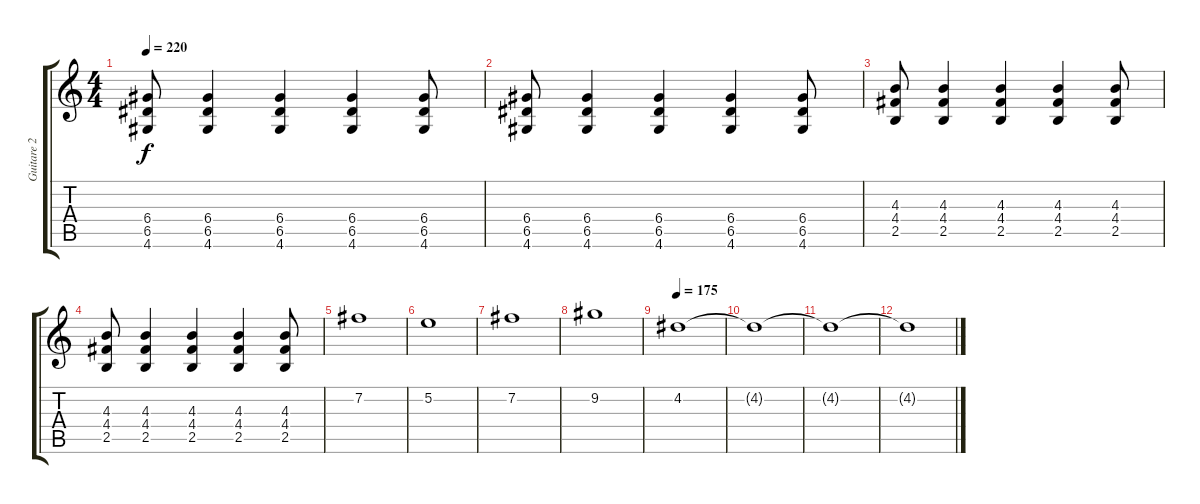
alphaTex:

\track ("Guitare 2" "Guitare 2") {instrument distortionguitar}
\staff {score tabs}
\tuning (E4 B3 G3 D3 A2 E2) {hide}
\ts (4 4)
\tempo 220
\clef g2
\ks c
(6.4 6.5 4.6).8{dy f} (6.4 6.5 4.6).4 (6.4 6.5 4.6).4 (6.4 6.5 4.6).4 (6.4 6.5 4.6).8 |
(6.4 6.5 4.6).8 (6.4 6.5 4.6).4 (6.4 6.5 4.6).4 (6.4 6.5 4.6).4 (6.4 6.5 4.6).8 |
(4.3 4.4 2.5).8 (4.3 4.4 2.5).4 (4.3 4.4 2.5).4 (4.3 4.4 2.5).4 (4.3 4.4 2.5).8 |
(4.3 4.4 2.5).8 (4.3 4.4 2.5).4 (4.3 4.4 2.5).4 (4.3 4.4 2.5).4 (4.3 4.4 2.5).8 |
7.2.1 |
5.2.1 |
7.2.1 |
9.2.1 |
\tempo 175
4.2.1{volume 0} |
4.2{t}.1 |
4.2{t}.1 |
4.2{t}.1
